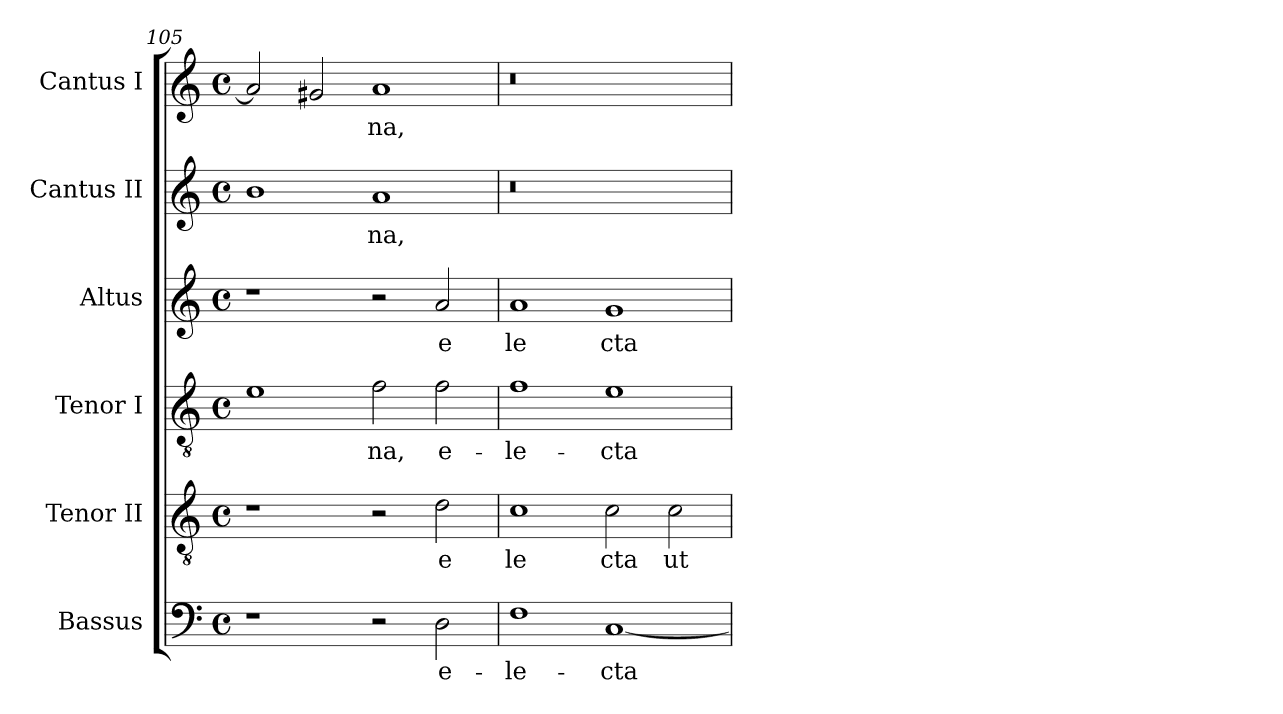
**kern	**text	**kern	**text	**kern	**text	**kern	**text	**kern	**text	**kern	**text
*part6	*part6	*part5	*part5	*part4	*part4	*part3	*part3	*part2	*part2	*part1	*part1
*staff6	*staff6	*staff5	*staff5	*staff4	*staff4	*staff3	*staff3	*staff2	*staff2	*staff1	*staff1
*I"Bassus	*	*I"Tenor II	*	*I"Tenor I	*	*I"Altus	*	*I"Cantus II	*	*I"Cantus I	*
!!LO:PB:g=z
*clefF4	*	*clefGv2	*	*clefGv2	*	*clefG2	*	*clefG2	*	*clefG2	*
*M4/4	*	*M4/4	*	*M4/4	*	*M4/4	*	*M4/4	*	*M4/4	*
*met(c)	*	*met(c)	*	*met(c)	*	*met(c)	*	*met(c)	*	*met(c)	*
=105	=105	=105	=105	=105	=105	=105	=105	=105	=105	=105	=105
1r	.	1r	.	1e	.	1r	.	1b	.	2a/]	.
.	.	.	.	.	.	.	.	.	.	2g#X/	.
!	!	!	!	!	!LO:LY:b:cj	!	!	!	!LO:LY:b:cj	!	!LO:LY:b:cj
2r	.	2r	.	2f\	na,	2r	.	1a	na,	1a	na,
!	!LO:LY:b:cj	!	!LO:LY:b:cj	!	!LO:LY:b:cj	!	!LO:LY:b:cj	!	!	!	!
2D\	e-	2d\	e	2f\	e-	2a/	e	.	.	.	.
=106	=106	=106	=106	=106	=106	=106	=106	=106	=106	=106	=106
!	!LO:LY:b:cj	!	!LO:LY:b:cj	!	!LO:LY:b:cj	!	!LO:LY:b:cj	!	!	!	!
1F	-le-	1c	le	1f	-le-	1a	le	0r	.	0r	.
!	!LO:LY:b:cj	!	!LO:LY:b:cj	!	!LO:LY:b:cj	!	!LO:LY:b:cj	!	!	!	!
[<1C	-cta	2c\	cta	1e	-cta	1g	cta	.	.	.	.
!	!	!	!LO:LY:b:cj	!	!	!	!	!	!	!	!
.	.	2c\	ut	.	.	.	.	.	.	.	.
=	=	=	=	=	=	=	=	=	=	=	=
*-	*-	*-	*-	*-	*-	*-	*-	*-	*-	*-	*-
